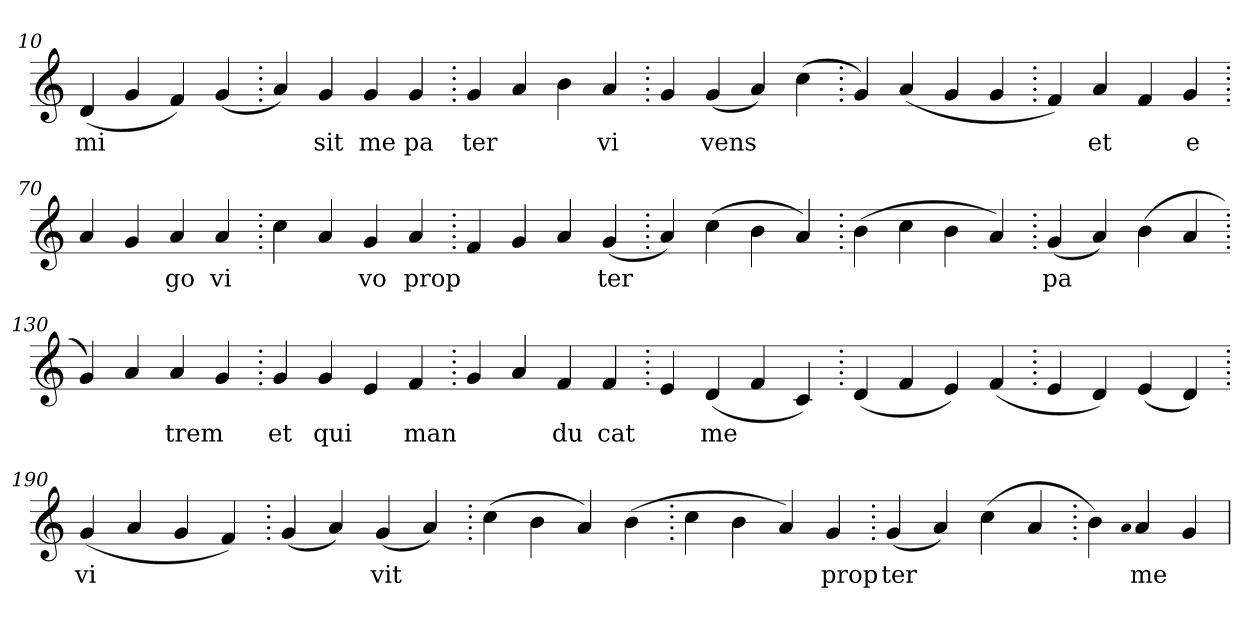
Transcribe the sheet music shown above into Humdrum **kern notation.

**kern	**text
*part1	*part1
*staff1	*staff1
*clefG2	*
=10.	=10.
(>4d	mi
4g	.
4f)	.
(>4g	.
=20.	=20.
4a)	.
4g	sit
4g	me
4g	pa
=30.	=30.
4g	ter
4a	.
4b	.
4a	vi
=40.	=40.
4g	.
(>4g	vens
4a)	.
(>4cc	.
=50.	=50.
4g)	.
(>4a	.
4g	.
4g	.
=60.	=60.
4f)	.
4a	et
4f	.
4g	e
=70.	=70.
4a	.
4g	.
4a	go
4a	vi
=80.	=80.
4cc	.
4a	.
4g	vo
4a	prop
=90.	=90.
4f	.
4g	.
4a	.
(>4g	ter
=100.	=100.
4a)	.
(>4cc	.
4b	.
4a)	.
=110.	=110.
(>4b	.
4cc	.
4b	.
4a)	.
=120.	=120.
(>4g	pa
4a)	.
(>4b	.
4a	.
=130.	=130.
4g)	.
4a	.
4a	trem
4g	.
=140.	=140.
4g	et
4g	qui
4e	.
4f	man
=150.	=150.
4g	.
4a	.
4f	du
4f	cat
=160.	=160.
4e	.
(>4d	me
4f	.
4c)	.
=170.	=170.
(>4d	.
4f	.
4e)	.
(>4f	.
=180.	=180.
4e	.
4d)	.
(>4e	.
4d)	.
=190.	=190.
(>4g	vi
4a	.
4g	.
4f)	.
=200.	=200.
(>4g	.
4a)	.
(>4g	vit
4a)	.
=210.	=210.
(>4cc	.
4b	.
4a)	.
(>4b	.
=220.	=220.
4cc	.
4b	.
4a)	.
4g	prop
=230.	=230.
(>4g	ter
4a)	.
(>4cc	.
4a	.
=240.	=240.
4b)	.
qqa	.
4a	me
4g	.
=	=
*-	*-
